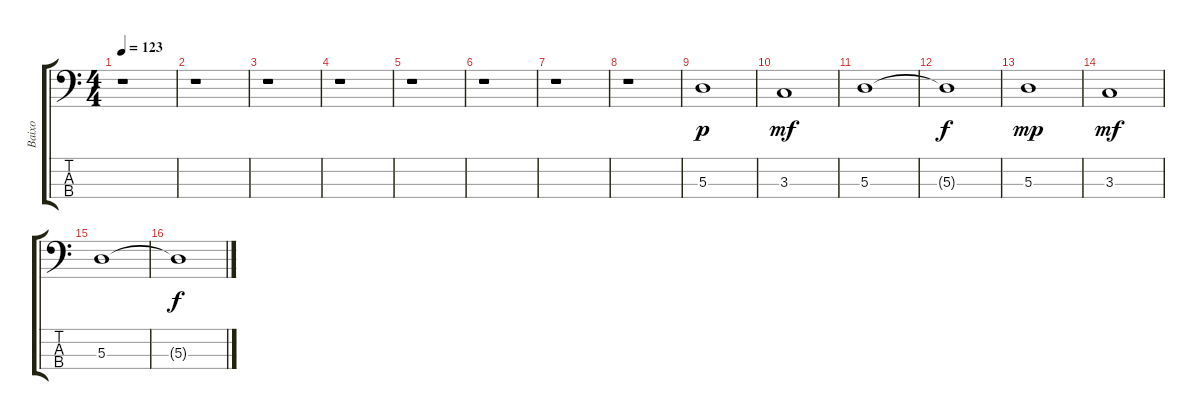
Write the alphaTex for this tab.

\track ("Baixo" "Baixo") {instrument electricbassfinger}
\staff {score tabs}
\tuning (G2 D2 A1 E1) {hide}
\ts (4 4)
\tempo 123
\clef f4
\ks c
r.1{dy p instrument electricbassfinger} |
r.1 |
r.1 |
r.1 |
r.1 |
r.1 |
r.1 |
r.1 |
5.3.1 |
3.3.1{dy mf} |
5.3.1 |
5.3{t}.1{dy f} |
5.3.1{dy mp} |
3.3.1{dy mf} |
5.3.1 |
5.3{t}.1{dy f}
